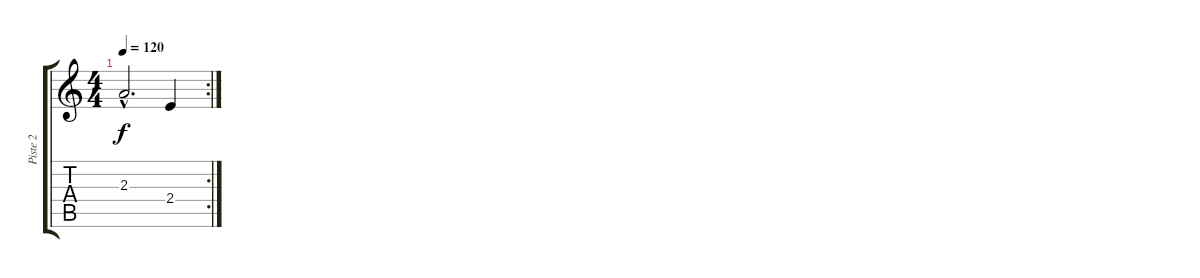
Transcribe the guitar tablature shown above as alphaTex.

\track ("Piste 2" "Piste 2") {instrument acousticguitarnylon}
\staff {score tabs}
\tuning (E4 B3 G3 D3 A2 E2) {hide}
\rc 2
\ts (4 4)
\tempo 120
\clef g2
\ks c
2.3{hac t}.2{d dy f} 2.4.4
